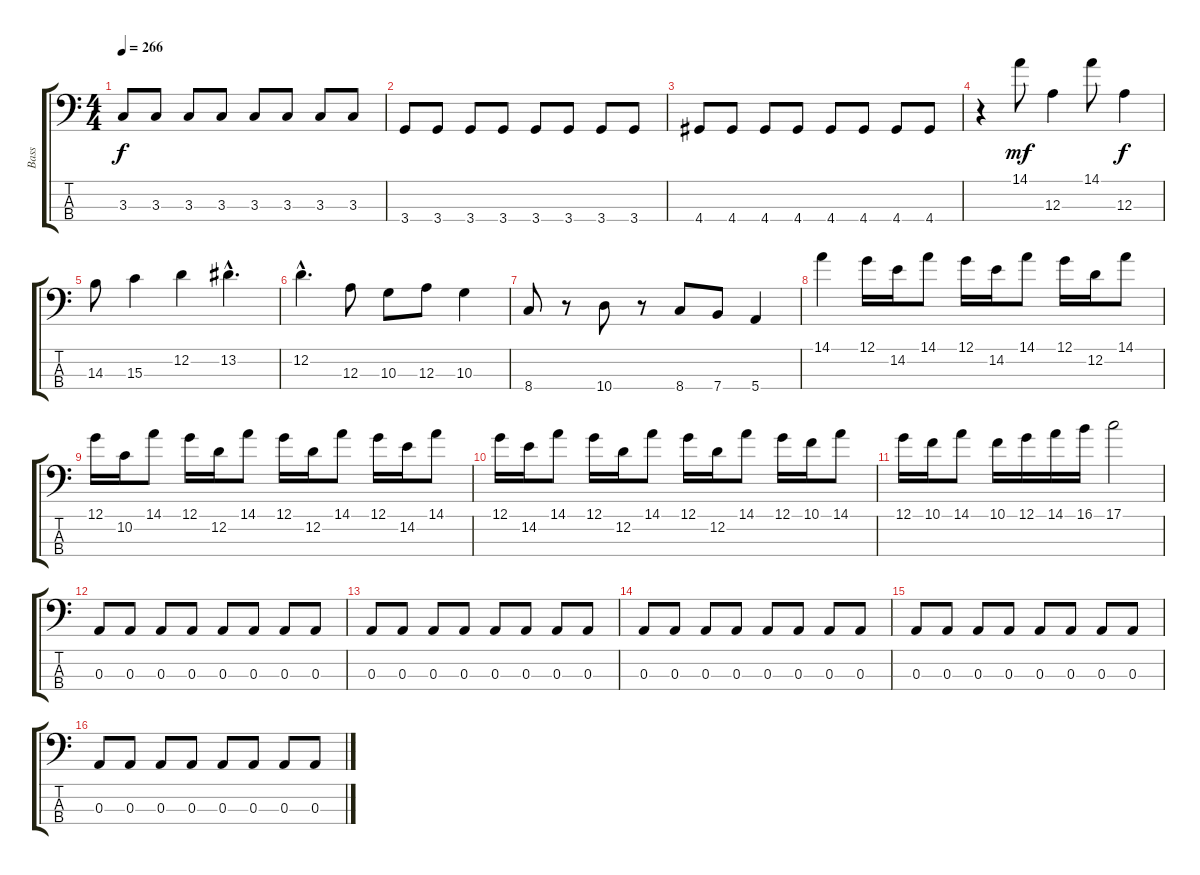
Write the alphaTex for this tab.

\track ("Bass" "Bass") {instrument electricbasspick}
\staff {score tabs}
\tuning (G2 D2 A1 E1) {hide}
\ts (4 4)
\tempo 266
\clef f4
\ks c
3.3.8{dy f} 3.3.8 3.3.8 3.3.8 3.3.8 3.3.8 3.3.8 3.3.8 |
3.4.8 3.4.8 3.4.8 3.4.8 3.4.8 3.4.8 3.4.8 3.4.8 |
4.4.8 4.4.8 4.4.8 4.4.8 4.4.8 4.4.8 4.4.8 4.4.8 |
r.4 14.1.8{dy mf} 12.3.4 14.1.8 12.3.4{dy f} |
14.3.8 15.3.4 12.2.4 13.2{hac}.4{d} |
12.2{hac}.4{d} 12.3.8 10.3.8 12.3.8 10.3.4 |
8.4.8 r.8 10.4.8 r.8 8.4.8 7.4.8 5.4.4 |
14.1.4 12.1.16 14.2.16 14.1.8 12.1.16 14.2.16 14.1.8 12.1.16 12.2.16 14.1.8 |
12.1.16 10.2.16 14.1.8 12.1.16 12.2.16 14.1.8 12.1.16 12.2.16 14.1.8 12.1.16 14.2.16 14.1.8 |
12.1.16 14.2.16 14.1.8 12.1.16 12.2.16 14.1.8 12.1.16 12.2.16 14.1.8 12.1.16 10.1.16 14.1.8 |
12.1.16 10.1.16 14.1.8 10.1.16 12.1.16 14.1.16 16.1.16 17.1.2 |
0.3.8 0.3.8 0.3.8 0.3.8 0.3.8 0.3.8 0.3.8 0.3.8 |
0.3.8 0.3.8 0.3.8 0.3.8 0.3.8 0.3.8 0.3.8 0.3.8 |
0.3.8 0.3.8 0.3.8 0.3.8 0.3.8 0.3.8 0.3.8 0.3.8 |
0.3.8 0.3.8 0.3.8 0.3.8 0.3.8 0.3.8 0.3.8 0.3.8 |
0.3.8 0.3.8 0.3.8 0.3.8 0.3.8 0.3.8 0.3.8 0.3.8
